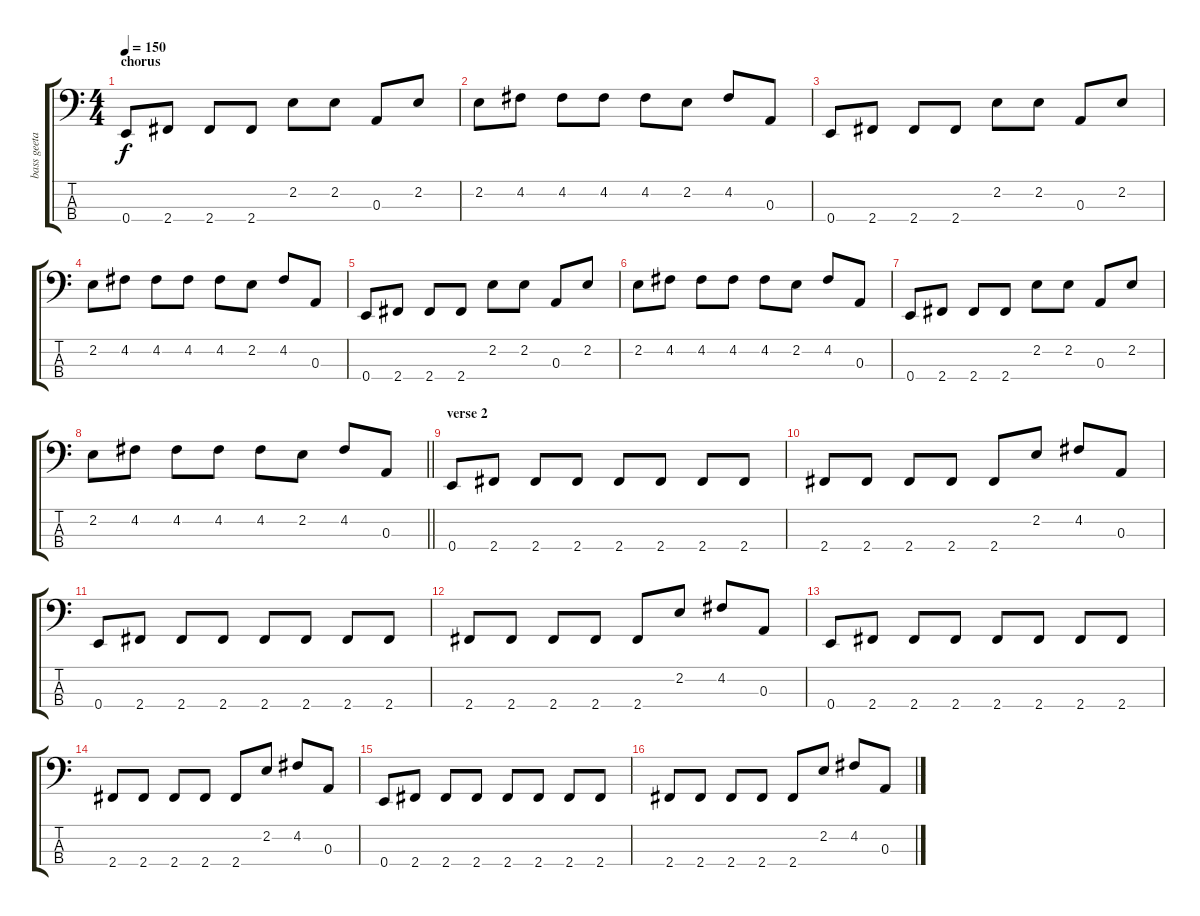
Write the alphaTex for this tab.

\track ("bass geetar" "bass geeta") {instrument electricbasspick}
\staff {score tabs}
\tuning (G2 D2 A1 E1) {hide}
\ts (4 4)
\section ("" "chorus")
\tempo 150
\clef f4
\ks c
0.4.8{dy f} 2.4.8 2.4.8 2.4.8 2.2.8 2.2.8 0.3.8 2.2.8 |
2.2.8 4.2.8 4.2.8 4.2.8 4.2.8 2.2.8 4.2.8 0.3.8 |
0.4.8 2.4.8 2.4.8 2.4.8 2.2.8 2.2.8 0.3.8 2.2.8 |
2.2.8 4.2.8 4.2.8 4.2.8 4.2.8 2.2.8 4.2.8 0.3.8 |
0.4.8 2.4.8 2.4.8 2.4.8 2.2.8 2.2.8 0.3.8 2.2.8 |
2.2.8 4.2.8 4.2.8 4.2.8 4.2.8 2.2.8 4.2.8 0.3.8 |
0.4.8 2.4.8 2.4.8 2.4.8 2.2.8 2.2.8 0.3.8 2.2.8 |
\barLineRight lightlight
2.2.8 4.2.8 4.2.8 4.2.8 4.2.8 2.2.8 4.2.8 0.3.8 |
\section ("" "verse 2")
0.4.8 2.4.8 2.4.8 2.4.8 2.4.8 2.4.8 2.4.8 2.4.8 |
2.4.8 2.4.8 2.4.8 2.4.8 2.4.8 2.2.8 4.2.8 0.3.8 |
0.4.8 2.4.8 2.4.8 2.4.8 2.4.8 2.4.8 2.4.8 2.4.8 |
2.4.8 2.4.8 2.4.8 2.4.8 2.4.8 2.2.8 4.2.8 0.3.8 |
0.4.8 2.4.8 2.4.8 2.4.8 2.4.8 2.4.8 2.4.8 2.4.8 |
2.4.8 2.4.8 2.4.8 2.4.8 2.4.8 2.2.8 4.2.8 0.3.8 |
0.4.8 2.4.8 2.4.8 2.4.8 2.4.8 2.4.8 2.4.8 2.4.8 |
2.4.8 2.4.8 2.4.8 2.4.8 2.4.8 2.2.8 4.2.8 0.3.8
